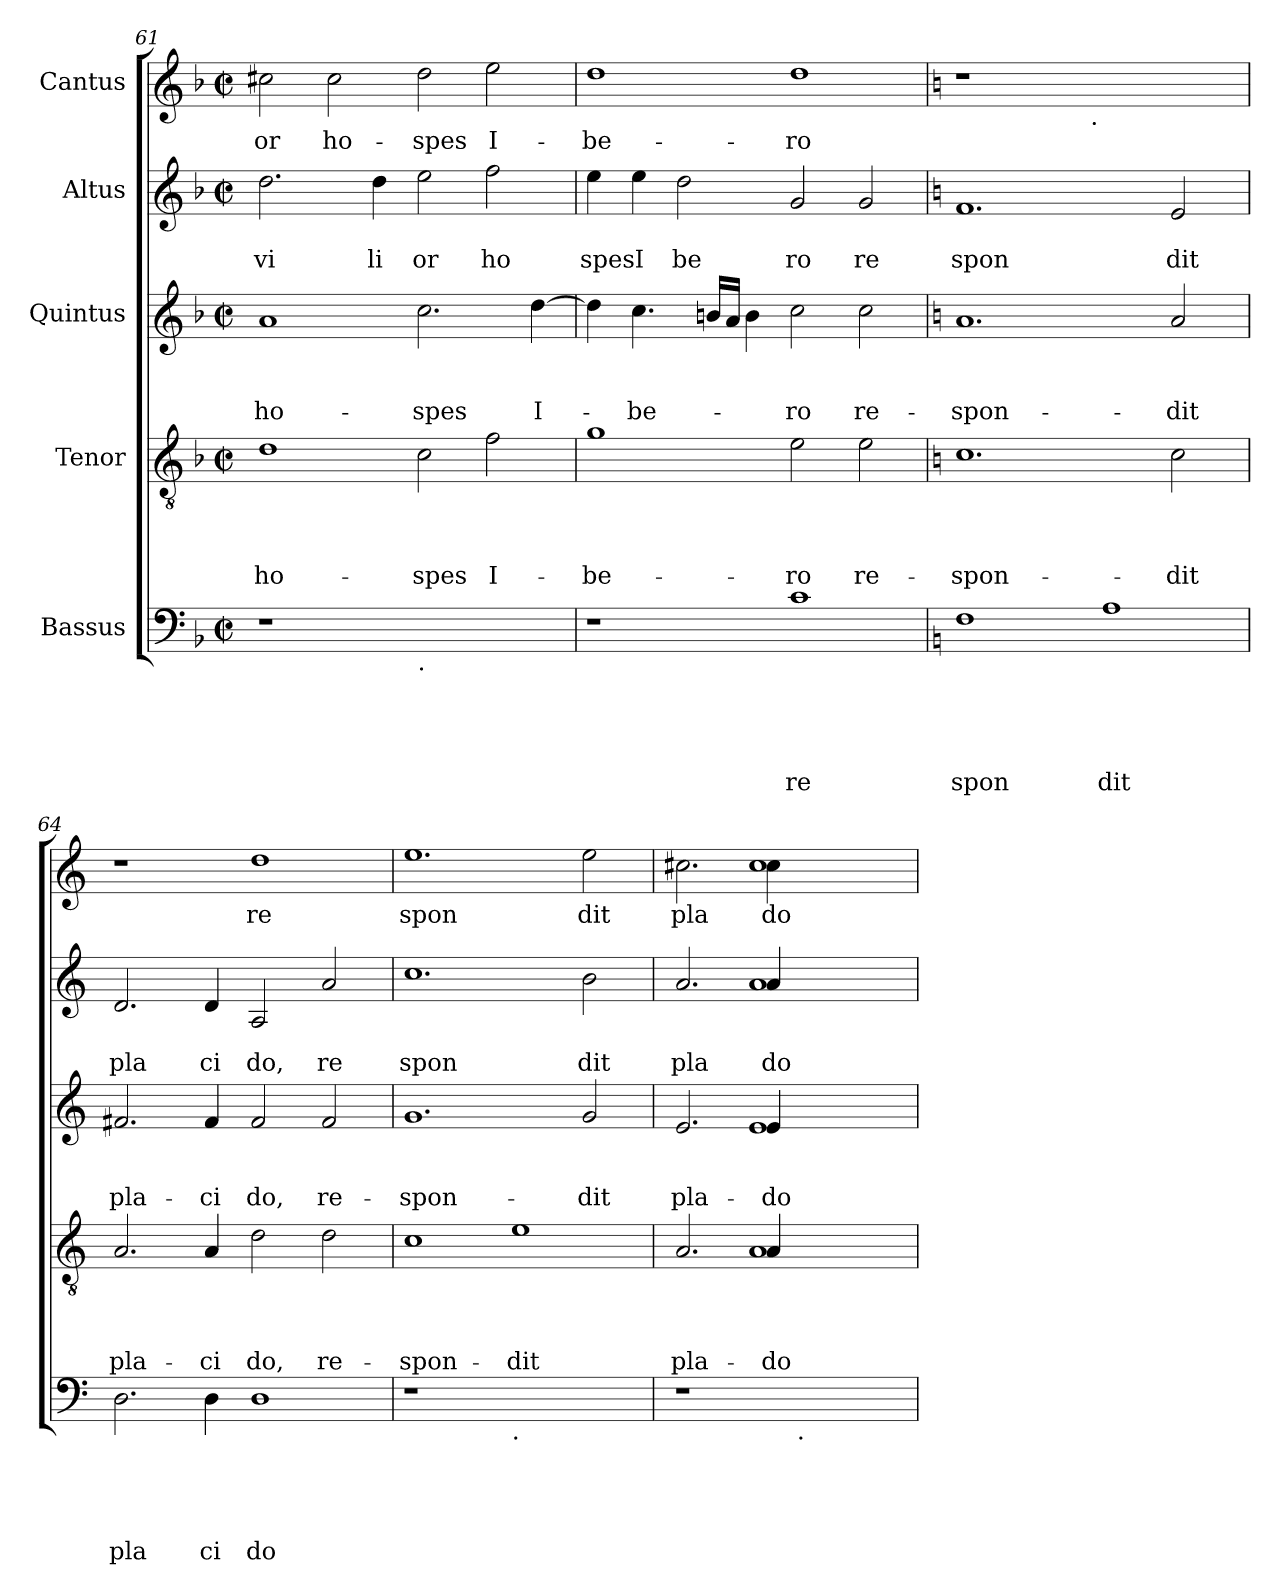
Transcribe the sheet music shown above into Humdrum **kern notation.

**kern	**text	**text	**text	**text	**text	**kern	**text	**text	**text	**text	**kern	**text	**text	**text	**kern	**text	**text	**kern	**text
*part5	*part5	*part5	*part5	*part5	*part5	*part4	*part4	*part4	*part4	*part4	*part3	*part3	*part3	*part3	*part2	*part2	*part2	*part1	*part1
*staff5	*staff5	*staff5	*staff5	*staff5	*staff5	*staff4	*staff4	*staff4	*staff4	*staff4	*staff3	*staff3	*staff3	*staff3	*staff2	*staff2	*staff2	*staff1	*staff1
*I"Bassus	*	*	*	*	*	*I"Tenor	*	*	*	*	*I"Quintus	*	*	*	*I"Altus	*	*	*I"Cantus	*
*clefF4	*	*	*	*	*	*clefGv2	*	*	*	*	*clefG2	*	*	*	*clefG2	*	*	*clefG2	*
*k[b-]	*	*	*	*	*	*k[b-]	*	*	*	*	*k[b-]	*	*	*	*k[b-]	*	*	*k[b-]	*
*F:	*	*	*	*	*	*F:	*	*	*	*	*F:	*	*	*	*F:	*	*	*F:	*
*M2/2	*	*	*	*	*	*M2/2	*	*	*	*	*M2/2	*	*	*	*M2/2	*	*	*M2/2	*
*met(c|)	*	*	*	*	*	*met(c|)	*	*	*	*	*met(c|)	*	*	*	*met(c|)	*	*	*met(c|)	*
=61	=61	=61	=61	=61	=61	=61	=61	=61	=61	=61	=61	=61	=61	=61	=61	=61	=61	=61	=61
!	!	!	!	!	!	!	!	!	!	!LO:LY:b	!	!	!	!LO:LY:b	!	!	!LO:LY:b	!	!LO:LY:b
1r	.	.	.	.	.	1d	.	.	.	ho-	1a	.	.	ho-	2.dd\	.	vi	2cc#X\	-or
!	!	!	!	!	!	!	!	!	!	!	!	!	!	!	!	!	!	!	!LO:LY:b
.	.	.	.	.	.	.	.	.	.	.	.	.	.	.	.	.	.	2cc#\	ho-
!	!	!	!	!	!	!	!	!	!	!	!	!	!	!	!	!	!LO:LY:b	!	!
.	.	.	.	.	.	.	.	.	.	.	.	.	.	.	4dd\	.	li	.	.
!LO:TX:b:t=.	!	!	!	!	!	!	!	!	!	!	!	!	!	!	!	!	!	!	!
!	!	!	!	!	!	!	!	!	!	!LO:LY:b	!	!	!	!LO:LY:b	!	!	!LO:LY:b	!	!LO:LY:b
1ryy	.	.	.	.	.	2c\	.	.	.	-spes	2.cc\	.	.	-spes	2ee\	.	or	2dd\	-spes
!	!	!	!	!	!	!	!	!	!	!LO:LY:b	!	!	!	!	!	!	!LO:LY:b	!	!LO:LY:b
.	.	.	.	.	.	2f\	.	.	.	I-	.	.	.	.	2ff\	.	ho	2ee\	I-
!	!	!	!	!	!	!	!	!	!	!	!	!	!	!LO:LY:b:rj	!	!	!	!	!
.	.	.	.	.	.	.	.	.	.	.	[<4dd\	.	.	I-	.	.	.	.	.
=62	=62	=62	=62	=62	=62	=62	=62	=62	=62	=62	=62	=62	=62	=62	=62	=62	=62	=62	=62
!	!	!	!	!	!	!	!	!	!	!LO:LY:b	!	!	!	!	!	!	!LO:LY:b	!	!LO:LY:b
1r	.	.	.	.	.	1g	.	.	.	-be-	4dd\]	.	.	.	4ee\	.	spes	1dd	-be-
!	!	!	!	!	!	!	!	!	!	!	!	!	!	!LO:LY:b	!	!	!LO:LY:b	!	!
.	.	.	.	.	.	.	.	.	.	.	4.cc\	.	.	-be-	4ee\	.	I	.	.
!	!	!	!	!	!	!	!	!	!	!	!	!	!	!	!	!	!LO:LY:b	!	!
.	.	.	.	.	.	.	.	.	.	.	.	.	.	.	2dd\	.	be	.	.
.	.	.	.	.	.	.	.	.	.	.	16b/LL	.	.	.	.	.	.	.	.
.	.	.	.	.	.	.	.	.	.	.	16a/JJ	.	.	.	.	.	.	.	.
.	.	.	.	.	.	.	.	.	.	.	4b\	.	.	.	.	.	.	.	.
!	!	!	!	!	!LO:LY:b	!	!	!	!	!LO:LY:b	!	!	!	!LO:LY:b	!	!	!LO:LY:b	!	!LO:LY:b
1c	.	.	.	.	re	2e\	.	.	.	-ro	2cc\	.	.	-ro	2g/	.	ro	1dd	-ro
!	!	!	!	!	!	!	!	!	!	!LO:LY:b	!	!	!	!LO:LY:b	!	!	!LO:LY:b	!	!
.	.	.	.	.	.	2e\	.	.	.	re-	2cc\	.	.	re-	2g/	.	re	.	.
!!LO:LB:g=z
=63	=63	=63	=63	=63	=63	=63	=63	=63	=63	=63	=63	=63	=63	=63	=63	=63	=63	=63	=63
*k[]	*	*	*	*	*	*k[]	*	*	*	*	*k[]	*	*	*	*k[]	*	*	*k[]	*
*C:	*	*	*	*	*	*C:	*	*	*	*	*C:	*	*	*	*C:	*	*	*C:	*
!	!	!	!	!	!LO:LY:b	!	!	!	!	!LO:LY:b	!	!	!	!LO:LY:b	!	!	!LO:LY:b	!	!
*	*	*	*	*	*	*	*	*	*	*	*	*	*	*	*	*	*	*^	*
1F	.	.	.	.	spon	1.c	.	.	.	-spon-	1.a	.	.	-spon-	1.f	.	spon	1r	2ryy	.
.	.	.	.	.	.	.	.	.	.	.	.	.	.	.	.	.	.	.	4...ryy	.
!	!	!	!	!	!	!	!	!	!	!	!	!	!	!	!	!	!	!	!LO:TX:b:t=.	!
.	.	.	.	.	.	.	.	.	.	.	.	.	.	.	.	.	.	.	1ryy	.
!	!	!	!	!	!LO:LY:b	!	!	!	!	!	!	!	!	!	!	!	!	!	!	!
1A	.	.	.	.	dit	.	.	.	.	.	.	.	.	.	.	.	.	1ryy	.	.
!	!	!	!	!	!	!	!	!	!	!LO:LY:b	!	!	!	!LO:LY:b	!	!	!LO:LY:b	!	!	!
.	.	.	.	.	.	2c\	.	.	.	-dit	2a/	.	.	-dit	2e/	.	dit	.	.	.
.	.	.	.	.	.	.	.	.	.	.	.	.	.	.	.	.	.	.	32ryy	.
=64	=64	=64	=64	=64	=64	=64	=64	=64	=64	=64	=64	=64	=64	=64	=64	=64	=64	=64	=64	=64
!	!	!	!	!	!LO:LY:b	!	!	!	!	!LO:LY:b	!	!	!	!LO:LY:b	!	!	!LO:LY:b	!	!	!
*	*	*	*	*	*	*	*	*	*	*	*	*	*	*	*	*	*	*v	*v	*
2.D\	.	.	.	.	pla	2.A/	.	.	.	pla-	2.f#X/	.	.	pla-	2.d/	.	pla	1r	.
!	!	!	!	!	!LO:LY:b	!	!	!	!	!LO:LY:b	!	!	!	!LO:LY:b	!	!	!LO:LY:b	!	!
4D\	.	.	.	.	ci	4A/	.	.	.	-ci	4f#/	.	.	-ci	4d/	.	ci	.	.
!	!	!	!	!	!LO:LY:b	!	!	!	!	!LO:LY:b	!	!	!	!LO:LY:b	!	!	!LO:LY:b	!	!LO:LY:b
1D	.	.	.	.	do	2d\	.	.	.	do,	2f#/	.	.	do,	2A/	.	do,	1dd	re
!	!	!	!	!	!	!	!	!	!	!LO:LY:b	!	!	!	!LO:LY:b	!	!	!LO:LY:b	!	!
.	.	.	.	.	.	2d\	.	.	.	re-	2f#/	.	.	re-	2a/	.	re	.	.
=65	=65	=65	=65	=65	=65	=65	=65	=65	=65	=65	=65	=65	=65	=65	=65	=65	=65	=65	=65
!	!	!	!	!	!	!	!	!	!	!LO:LY:b	!	!	!	!LO:LY:b	!	!	!LO:LY:b	!	!LO:LY:b
1r	.	.	.	.	.	1c	.	.	.	-spon-	1.g	.	.	-spon-	1.cc	.	spon	1.ee	spon
!LO:TX:b:t=.	!	!	!	!	!	!	!	!	!	!	!	!	!	!	!	!	!	!	!
!	!	!	!	!	!	!	!	!	!	!LO:LY:b	!	!	!	!	!	!	!	!	!
1ryy	.	.	.	.	.	1e	.	.	.	-dit	.	.	.	.	.	.	.	.	.
!	!	!	!	!	!	!	!	!	!	!	!	!	!	!LO:LY:b	!	!	!LO:LY:b	!	!LO:LY:b
.	.	.	.	.	.	.	.	.	.	.	2g/	.	.	-dit	2b\	.	dit	2ee\	dit
=66	=66	=66	=66	=66	=66	=66	=66	=66	=66	=66	=66	=66	=66	=66	=66	=66	=66	=66	=66
!	!	!	!	!	!	!	!	!	!	!LO:LY:b	!	!	!	!LO:LY:b	!	!	!LO:LY:b	!	!LO:LY:b
*^	*	*	*	*	*	*^	*	*	*	*	*^	*	*	*	*^	*	*	*^	*
1r	2..ryy	.	.	.	.	.	2.A/	2.ryy	.	.	.	pla-	2.e/	2.ryy	.	.	pla-	2.a/	2.ryy	.	pla	2.cc#X\	2.ryy	pla
!	!	!	!	!	!	!	!	!	!	!	!	!LO:LY:b	!	!	!	!	!	!	!	!	!	!	!	!
!	!	!	!	!	!	!	!	!	!	!	!	!LO:LY:b	!	!	!	!	!LO:LY:b	!	!	!	!	!	!	!
!	!	!	!	!	!	!	!	!	!	!	!	!	!	!	!	!	!LO:LY:b	!	!	!	!LO:LY:b	!	!	!
!	!	!	!	!	!	!	!	!	!	!	!	!	!	!	!	!	!	!	!	!	!LO:LY:b	!	!	!LO:LY:b
!	!	!	!	!	!	!	!	!	!	!	!	!	!	!	!	!	!	!	!	!	!	!	!	!LO:LY:b
.	.	.	.	.	.	.	4A/	1A	.	.	.	-do	4e/	1e	.	.	-do	4a/	1a	.	do	4cc#\	1cc#	do
!	!LO:TX:b:t=.	!	!	!	!	!	!	!	!	!	!	!	!	!	!	!	!	!	!	!	!	!	!	!
.	2..ryy	.	.	.	.	.	.	.	.	.	.	.	.	.	.	.	.	.	.	.	.	.	.	.
2.ryy	.	.	.	.	.	.	2.ryy	.	.	.	.	.	2.ryy	.	.	.	.	2.ryy	.	.	.	2.ryy	.	.
*v	*v	*	*	*	*	*	*	*	*	*	*	*	*v	*v	*	*	*	*v	*v	*	*	*v	*v	*
*	*	*	*	*	*	*v	*v	*	*	*	*	*	*	*	*	*	*	*	*	*
=	=	=	=	=	=	=	=	=	=	=	=	=	=	=	=	=	=	=	=
*-	*-	*-	*-	*-	*-	*-	*-	*-	*-	*-	*-	*-	*-	*-	*-	*-	*-	*-	*-
